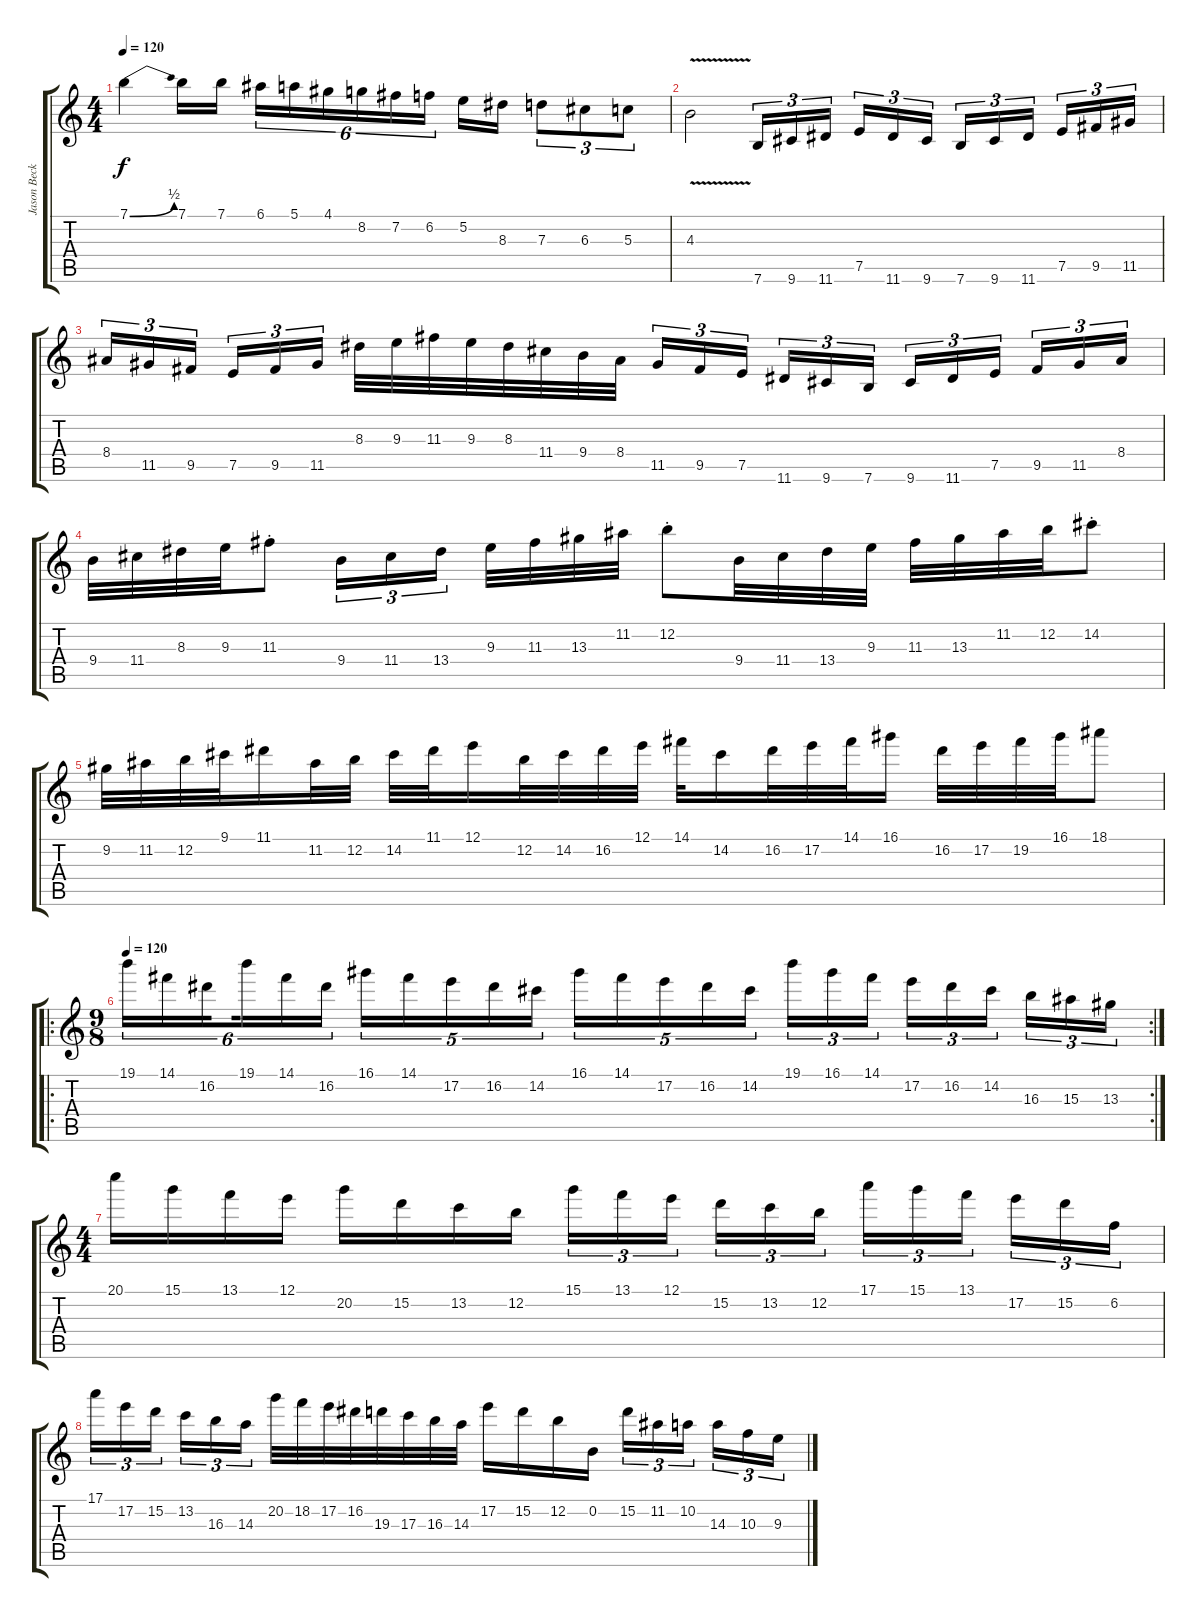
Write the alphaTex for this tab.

\track ("Jason Becker" "Jason Beck") {instrument distortionguitar}
\staff {score tabs}
\tuning (E4 B3 G3 D3 A2 E2) {hide}
\ts (4 4)
\tempo 120
\clef g2
\ks c
7.1{be (bend 0 0 60 2)}.4{dy f} 7.1.16 7.1.16{beam splitsecondary} 6.1.16{tu (6 4)} 5.1.16{tu (6 4)} 4.1.16{tu (6 4)} 8.2.16{tu (6 4)} 7.2.16{tu (6 4)} 6.2.16{tu (6 4) beam splitsecondary} 5.2.16 8.3.16 7.3.8{tu (3 2)} 6.3.8{tu (3 2)} 5.3.8{tu (3 2)} |
4.3{v}.2 7.6.16{tu (3 2)} 9.6.16{tu (3 2)} 11.6.16{tu (3 2) beam splitsecondary} 7.5.16{tu (3 2)} 11.6.16{tu (3 2)} 9.6.16{tu (3 2)} 7.6.16{tu (3 2)} 9.6.16{tu (3 2)} 11.6.16{tu (3 2) beam splitsecondary} 7.5.16{tu (3 2)} 9.5.16{tu (3 2)} 11.5.16{tu (3 2)} |
8.4.16{tu (3 2)} 11.5.16{tu (3 2)} 9.5.16{tu (3 2) beam splitsecondary} 7.5.16{tu (3 2)} 9.5.16{tu (3 2)} 11.5.16{tu (3 2)} 8.3.32 9.3.32 11.3.32 9.3.32 8.3.32 11.4.32 9.4.32 8.4.32 11.5.16{tu (3 2)} 9.5.16{tu (3 2)} 7.5.16{tu (3 2) beam splitsecondary} 11.6.16{tu (3 2)} 9.6.16{tu (3 2)} 7.6.16{tu (3 2)} 9.6.16{tu (3 2)} 11.6.16{tu (3 2)} 7.5.16{tu (3 2) beam splitsecondary} 9.5.16{tu (3 2)} 11.5.16{tu (3 2)} 8.4.16{tu (3 2)} |
9.4.32 11.4.32 8.3.32 9.3.32 11.3{st}.8 9.4.16{tu (3 2)} 11.4.16{tu (3 2)} 13.4.16{tu (3 2) beam splitsecondary} 9.3.32 11.3.32 13.3.32 11.2.32 12.2{st}.8 9.4.32 11.4.32 13.4.32 9.3.32 11.3.32 13.3.32 11.2.32 12.2.32 14.2{st}.8 |
9.2.32 11.2.32 12.2.32 9.1.32 11.1.16 11.2.32 12.2.32 14.2.32 11.1.32 12.1.16 12.2.32 14.2.32 16.2.32 12.1.32 14.1.32 14.2.16 16.2.32 17.2.32 14.1.32 16.1.16 16.2.32 17.2.32 19.2.32 16.1.32 18.1.8 |
\ro
\rc 2
\ts (9 8)
\tempo 120
19.1.16{tu (6 4)} 14.1.16{tu (6 4)} 16.2.16{tu (6 4) beam splitsecondary} 19.1.16{tu (6 4)} 14.1.16{tu (6 4)} 16.2.16{tu (6 4) beam splitsecondary} 16.1.16{tu (5 4)} 14.1.16{tu (5 4)} 17.2.16{tu (5 4)} 16.2.16{tu (5 4)} 14.2.16{tu (5 4) beam splitsecondary} 16.1.16{tu (5 4)} 14.1.16{tu (5 4)} 17.2.16{tu (5 4)} 16.2.16{tu (5 4)} 14.2.16{tu (5 4)} 19.1.16{tu (3 2)} 16.1.16{tu (3 2)} 14.1.16{tu (3 2) beam splitsecondary} 17.2.16{tu (3 2)} 16.2.16{tu (3 2)} 14.2.16{tu (3 2) beam splitsecondary} 16.3.16{tu (3 2)} 15.3.16{tu (3 2)} 13.3.16{tu (3 2)} |
\ts (4 4)
20.1.16 15.1.16 13.1.16 12.1.16 20.2.16 15.2.16 13.2.16 12.2.16 15.1.16{tu (3 2)} 13.1.16{tu (3 2)} 12.1.16{tu (3 2) beam splitsecondary} 15.2.16{tu (3 2)} 13.2.16{tu (3 2)} 12.2.16{tu (3 2)} 17.1.16{tu (3 2)} 15.1.16{tu (3 2)} 13.1.16{tu (3 2) beam splitsecondary} 17.2.16{tu (3 2)} 15.2.16{tu (3 2)} 6.2.16{tu (3 2)} |
17.1.16{tu (3 2)} 17.2.16{tu (3 2)} 15.2.16{tu (3 2) beam splitsecondary} 13.2.16{tu (3 2)} 16.3.16{tu (3 2)} 14.3.16{tu (3 2)} 20.2.32 18.2.32 17.2.32 16.2.32 19.3.32 17.3.32 16.3.32 14.3.32 17.2.16 15.2.16 12.2.16 0.2.16 15.2.16{tu (3 2)} 11.2.16{tu (3 2)} 10.2.16{tu (3 2) beam splitsecondary} 14.3.16{tu (3 2)} 10.3.16{tu (3 2)} 9.3.16{tu (3 2)}
